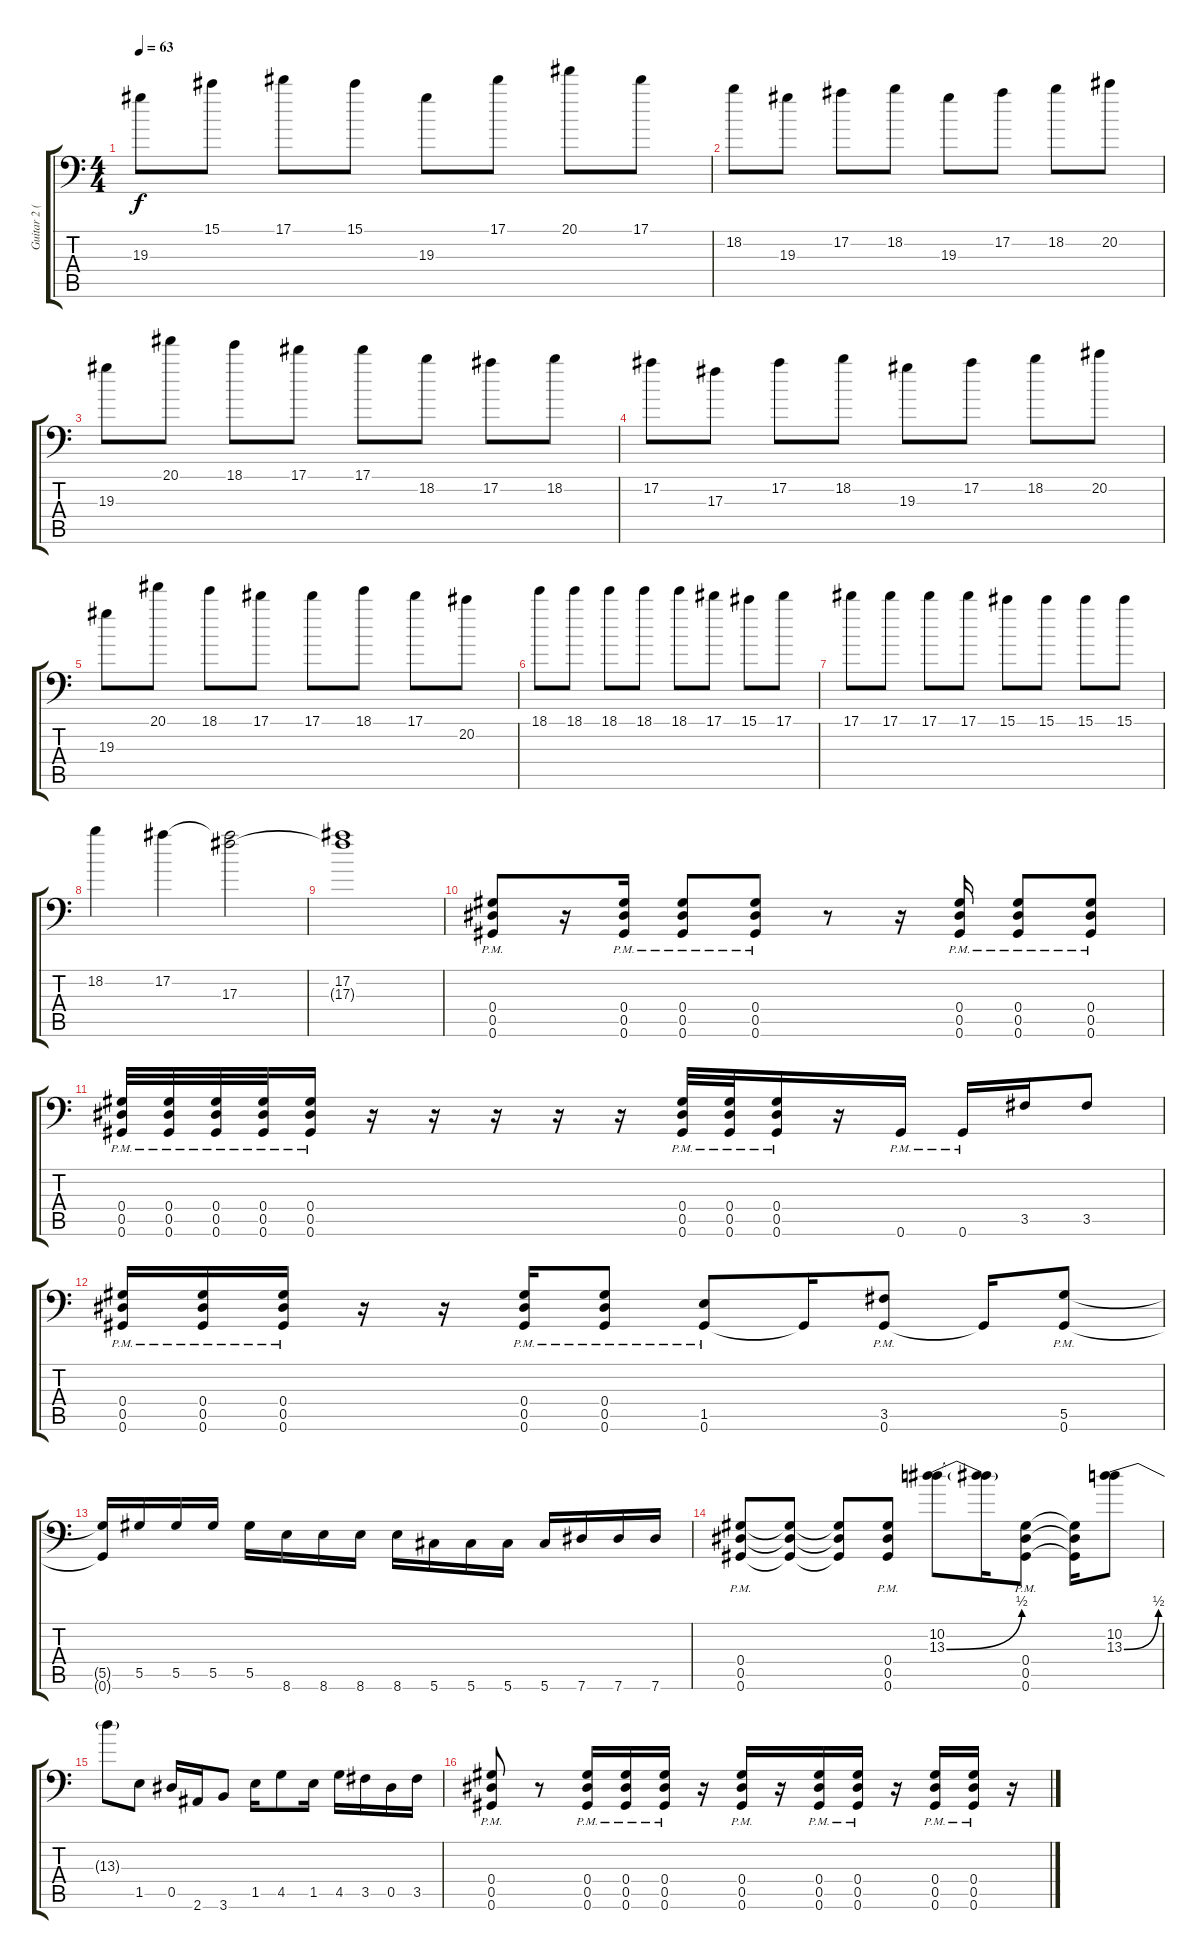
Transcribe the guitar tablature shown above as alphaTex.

\track ("Guitar 2 (Drop G#)" "Guitar 2 (") {instrument distortionguitar}
\staff {score tabs}
\tuning (Bb3 F3 Db3 Ab2 Eb2 Ab1) {hide}
\ts (4 4)
\tempo 63
\clef f4
\ks c
19.3.8{dy f} 15.1.8 17.1.8 15.1.8 19.3.8 17.1.8 20.1.8 17.1.8 |
18.2.8 19.3.8 17.2.8 18.2.8 19.3.8 17.2.8 18.2.8 20.2.8 |
19.3.8 20.1.8 18.1.8 17.1.8 17.1.8 18.2.8 17.2.8 18.2.8 |
17.2.8 17.3.8 17.2.8 18.2.8 19.3.8 17.2.8 18.2.8 20.2.8 |
19.3.8 20.1.8 18.1.8 17.1.8 17.1.8 18.1.8 17.1.8 20.2.8 |
18.1.8 18.1.8 18.1.8 18.1.8 18.1.8 17.1.8 15.1.8 17.1.8 |
17.1.8 17.1.8 17.1.8 17.1.8 15.1.8 15.1.8 15.1.8 15.1.8 |
18.2.4{instrument electricguitarclean} 17.2.4 (17.2{t} 17.3).2 |
(17.2 17.3{t}).1 |
(0.4{pm} 0.5{pm} 0.6{pm}).8{instrument distortionguitar} r.16 (0.4{pm} 0.5{pm} 0.6{pm}).16 (0.4{pm} 0.5{pm} 0.6{pm}).8 (0.4{pm} 0.5{pm} 0.6{pm}).8 r.8 r.16 (0.4{pm} 0.5{pm} 0.6{pm}).16 (0.4{pm} 0.5{pm} 0.6{pm}).8 (0.4{pm} 0.5{pm} 0.6{pm}).8 |
(0.4{pm} 0.5{pm} 0.6{pm}).32 (0.4{pm} 0.5{pm} 0.6{pm}).32 (0.4{pm} 0.5{pm} 0.6{pm}).32 (0.4{pm} 0.5{pm} 0.6{pm}).32 (0.4{pm} 0.5{pm} 0.6{pm}).16 r.16 r.16 r.16 r.16 r.16 (0.4{pm} 0.5{pm} 0.6{pm}).32 (0.4{pm} 0.5{pm} 0.6{pm}).32 (0.4{pm} 0.5{pm} 0.6{pm}).16 r.16 0.6{pm}.16 0.6{pm}.16 3.5.16 3.5.8 |
(0.4{pm} 0.5{pm} 0.6{pm}).16 (0.4{pm} 0.5{pm} 0.6{pm}).16 (0.4{pm} 0.5{pm} 0.6{pm}).16 r.16 r.16 (0.4{pm} 0.5{pm} 0.6{pm}).16 (0.4{pm} 0.5{pm} 0.6{pm}).8 (1.5{pm} 0.6{pm}).8 0.6{t}.16 (3.5{pm} 0.6{pm}).8 0.6{t}.16 (5.5{pm} 0.6{pm}).8 |
(5.5{t} 0.6{t}).16 5.5.16 5.5.16 5.5.16 5.5.16 8.6.16 8.6.16 8.6.16 8.6.16 5.6.16 5.6.16 5.6.16 5.6.16 7.6.16 7.6.16 7.6.16 |
(0.4{pm} 0.5{pm} 0.6{pm}).8 (0.4{t} 0.5{t} 0.6{t}).8 (0.4{t} 0.5{t} 0.6{t}).8 (0.4{pm} 0.5{pm} 0.6{pm}).8 (10.2 13.3{be (bend 0 0 60 2)}).8 (10.2{t} 13.3{t}).16 (0.4{pm} 0.5{pm} 0.6{pm}).8 (0.4{t} 0.5{t} 0.6{t}).16 (10.2 13.3{be (bend 0 0 60 2)}).8 |
13.3{t}.8 1.5.8 0.5.16 2.6.16 3.6.8 1.5.16 4.5.8 1.5.16 4.5.16 3.5.16 0.5.16 3.5.16 |
(0.4{pm} 0.5{pm} 0.6{pm}).8 r.8 (0.4{pm} 0.5{pm} 0.6{pm}).16 (0.4{pm} 0.5{pm} 0.6{pm}).16 (0.4{pm} 0.5{pm} 0.6{pm}).16 r.16 (0.4{pm} 0.5{pm} 0.6{pm}).16 r.16 (0.4{pm} 0.5{pm} 0.6{pm}).16 (0.4{pm} 0.5{pm} 0.6{pm}).16 r.16 (0.4{pm} 0.5{pm} 0.6{pm}).16 (0.4{pm} 0.5{pm} 0.6{pm}).16 r.16
